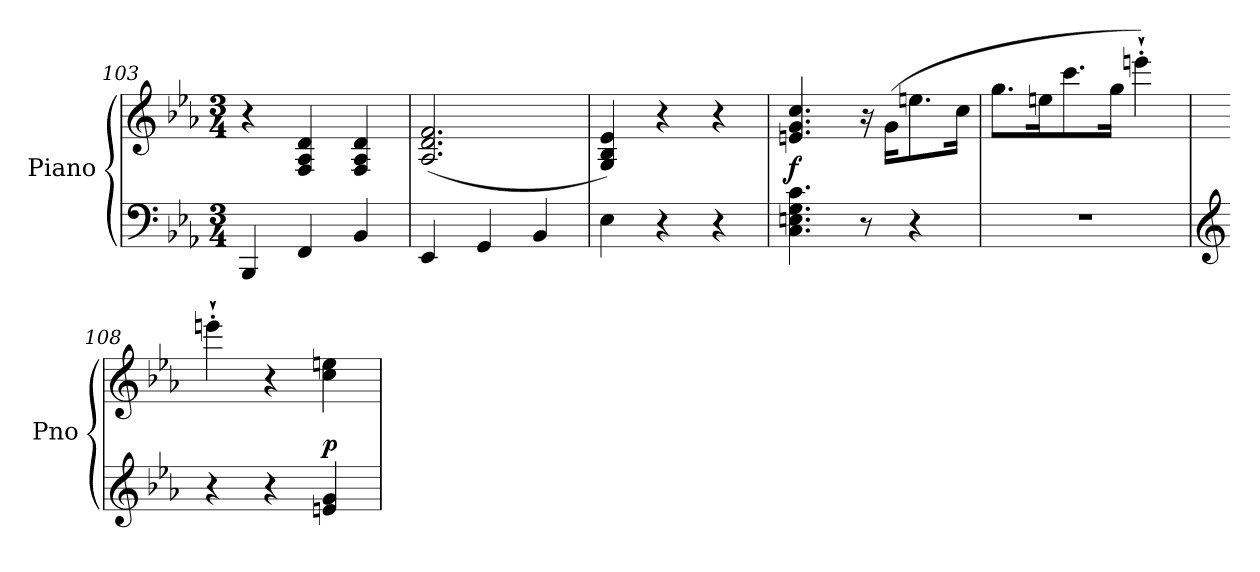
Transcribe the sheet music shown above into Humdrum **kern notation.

**kern	**kern	**dynam
*part1	*part1	*part1
*staff2	*staff1	*staff1/2
*I"Piano	*	*
*I'Pno	*	*
*clefF4	*clefG2	*
*k[b-e-a-]	*k[b-e-a-]	*
*M3/4	*M3/4	*
=103	=103	=103
4BBB-/	4r	.
4FF/	4F/ 4A-/ 4d/	.
4BB-/	4F/ 4A-/ 4d/	.
=104	=104	=104
4EE-/	(>2.A-/ 2.d/ 2.f/	.
4GG/	.	.
4BB-/	.	.
=105	=105	=105
4E-\	4G/ 4B-/ 4e-/)	.
4r	4r	.
4r	4r	.
!!LO:PB:g=z
=106	=106	=106
!	!	!LO:DY:b
4.C\ 4.En\ 4.G\ 4.c\	4.en/ 4.g/ 4.cc/	f
8r	16r	.
.	(16g\KL	.
4r	8.een\	.
.	16cc\Jk	.
=107	=107	=107
2.r	8.gg\L	.
.	16een\K	.
.	8.ccc\	.
.	16gg\Jk	.
.	4eeen'`\)	.
=108	=108	=108
*clefG2	*	*
4r	4eeen'`\	.
4r	4r	.
!	!	!LO:DY:a=2
4en/ 4g/	4cc\ 4een\	p
=	=	=
*-	*-	*-
